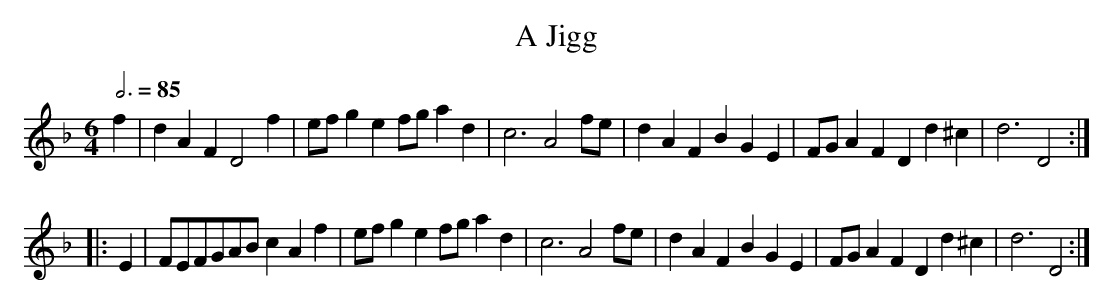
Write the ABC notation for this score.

X:1
T:Jigg, A
M:6/4
L:1/4
Q:3/4=85
K:DMIN
f|dAFD2f |e/f/gef/g/ad|c3A2f/e/|dAFBGE|F/G/AFDd^c|d3D2:|
|:E|F/E/F/G/A/B/cAf|e/f/gef/g/ad|c3A2f/e/|dAFBGE|F/G/AFDd^c|d3D2:|
